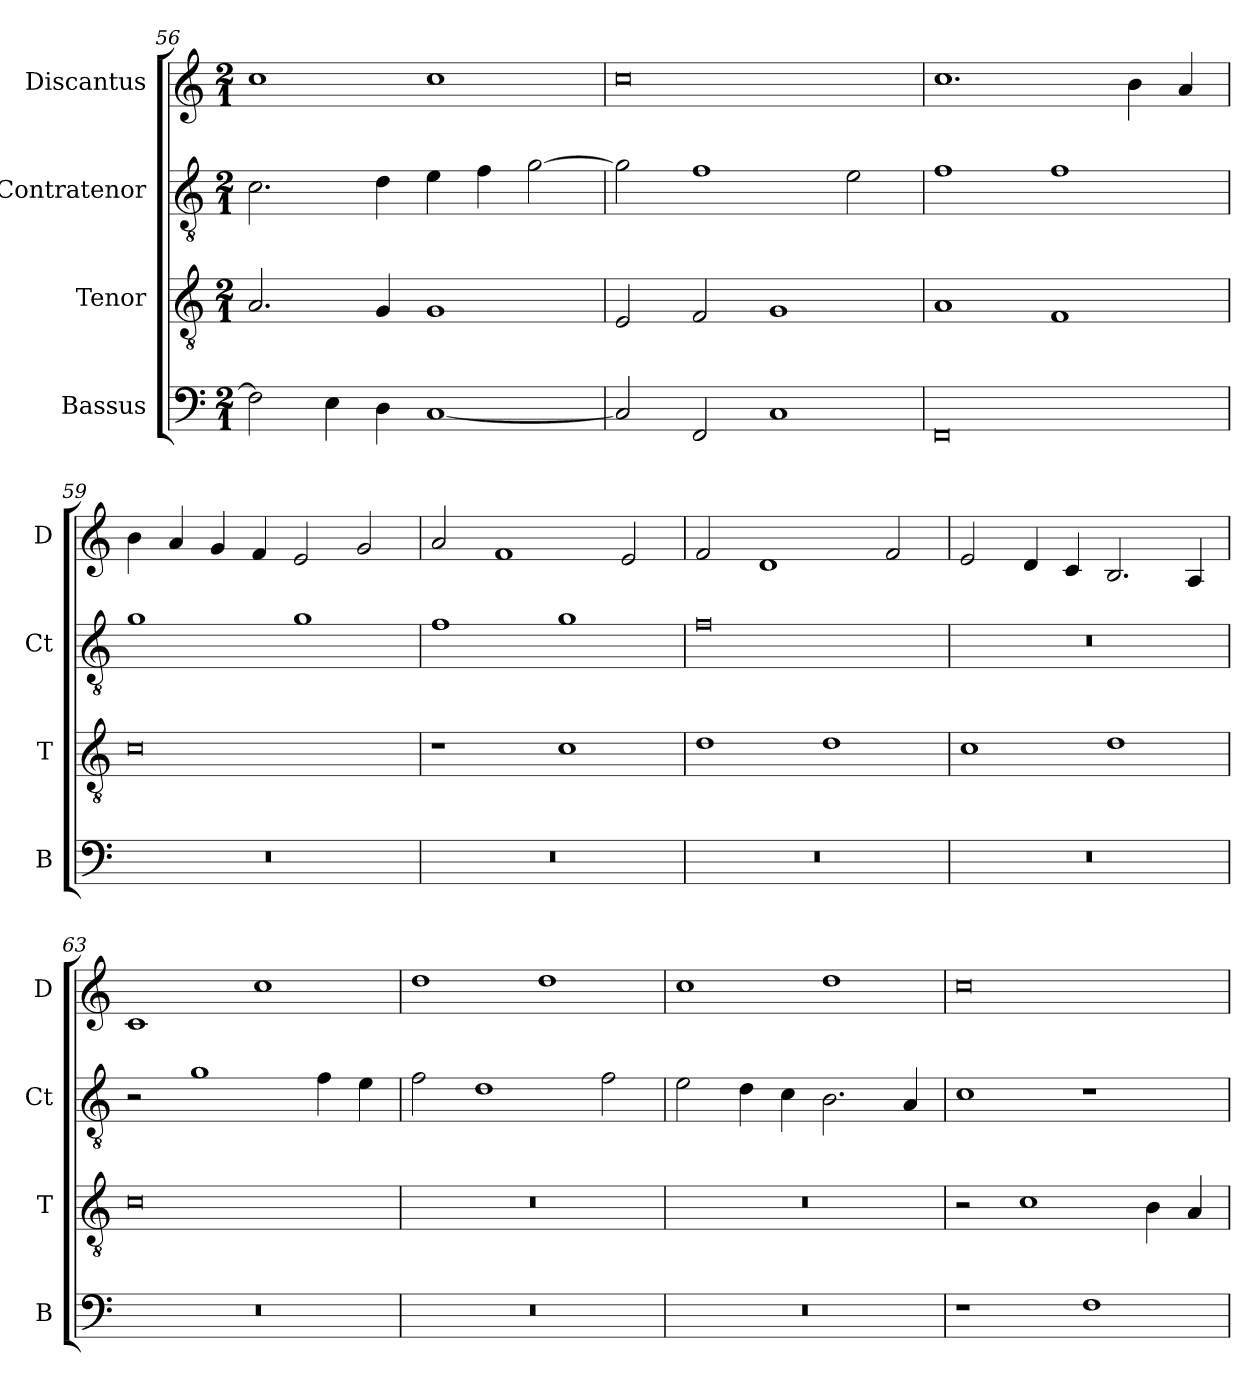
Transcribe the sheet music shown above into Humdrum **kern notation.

**kern	**kern	**kern	**kern
*part4	*part3	*part2	*part1
*staff4	*staff3	*staff2	*staff1
*I"Bassus	*I"Tenor	*I"Contratenor	*I"Discantus
*I'B	*I'T	*I'Ct	*I'D
*clefF4	*clefGv2	*clefGv2	*clefG2
*k[]	*k[]	*k[]	*k[]
*M2/1	*M2/1	*M2/1	*M2/1
=56	=56	=56	=56
2F\]	2.A/	2.c\	1cc
4E\	.	.	.
4D\	4G/	4d\	.
[1C	1G	4e\	1cc
.	.	4f\	.
.	.	[2g\	.
=57	=57	=57	=57
2C/]	2E/	2g\]	0cc
2FF/	2F/	1f	.
1C	1G	.	.
.	.	2e\	.
=58	=58	=58	=58
0FF	1A	1f	1.cc
.	1F	1f	.
.	.	.	4b\
.	.	.	4a/
=59	=59	=59	=59
0r	0c	1g	4b\
.	.	.	4a/
.	.	.	4g/
.	.	.	4f/
.	.	1g	2e/
.	.	.	2g/
=60	=60	=60	=60
0r	1r	1f	2a/
.	.	.	1f
.	1c	1g	.
.	.	.	2e/
=61	=61	=61	=61
0r	1d	0f	2f/
.	.	.	1d
.	1d	.	.
.	.	.	2f/
=62	=62	=62	=62
0r	1c	0r	2e/
.	.	.	4d/
.	.	.	4c/
.	1d	.	2.B/
.	.	.	4A/
=63	=63	=63	=63
0r	0c	2r	1c
.	.	1g	.
.	.	.	1cc
.	.	4f\	.
.	.	4e\	.
=64	=64	=64	=64
0r	0r	2f\	1dd
.	.	1d	.
.	.	.	1dd
.	.	2f\	.
=65	=65	=65	=65
0r	0r	2e\	1cc
.	.	4d\	.
.	.	4c\	.
.	.	2.B\	1dd
.	.	4A/	.
=66	=66	=66	=66
1r	2r	1c	0cc
.	1c	.	.
1F	.	1r	.
.	4B\	.	.
.	4A/	.	.
=	=	=	=
*-	*-	*-	*-
